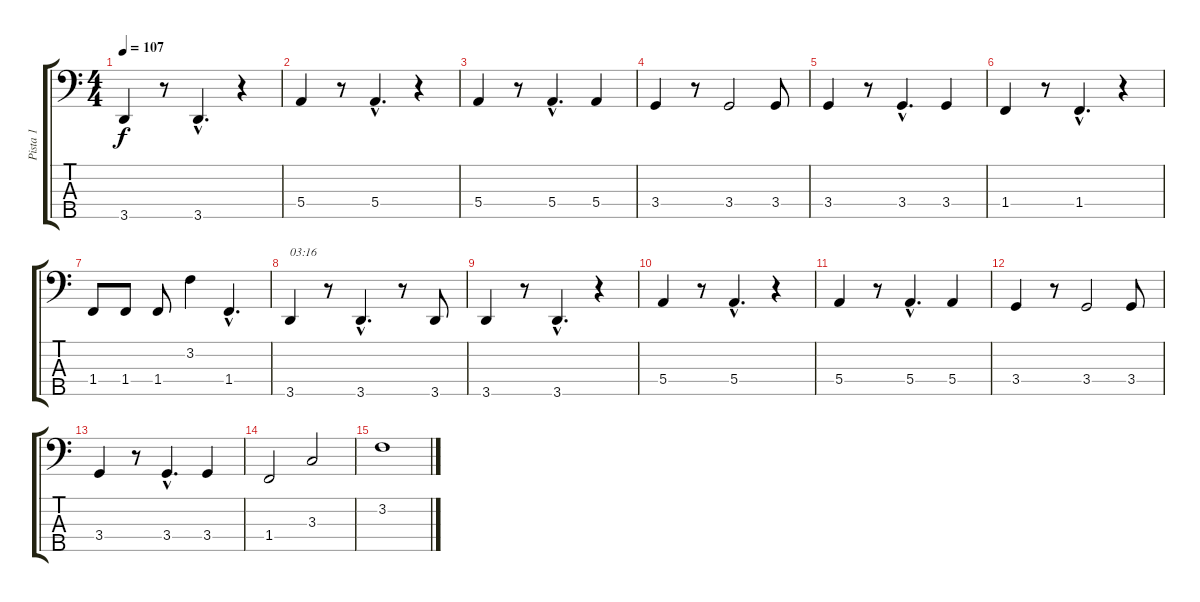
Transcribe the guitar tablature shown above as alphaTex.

\track ("Pista 1" "Pista 1") {instrument electricbassfinger}
\staff {score tabs}
\tuning (G2 D2 A1 E1 B0) {hide}
\ts (4 4)
\tempo 107
\clef f4
\ks c
3.5.4{dy f} r.8 3.5{hac}.4{d} r.4 |
5.4.4 r.8 5.4{hac}.4{d} r.4 |
5.4.4 r.8 5.4{hac}.4{d} 5.4.4 |
3.4.4 r.8 3.4.2 3.4.8 |
3.4.4 r.8 3.4{hac}.4{d} 3.4.4 |
1.4.4 r.8 1.4{hac}.4{d} r.4 |
1.4.8 1.4.8 1.4.8 3.2.4 1.4{hac}.4{d} |
3.5.4{txt "03:16"} r.8 3.5{hac}.4{d} r.8 3.5.8 |
3.5.4 r.8 3.5{hac}.4{d} r.4 |
5.4.4 r.8 5.4{hac}.4{d} r.4 |
5.4.4 r.8 5.4{hac}.4{d} 5.4.4 |
3.4.4 r.8 3.4.2 3.4.8 |
3.4.4 r.8 3.4{hac}.4{d} 3.4.4 |
1.4.2 3.3.2 |
3.2.1
